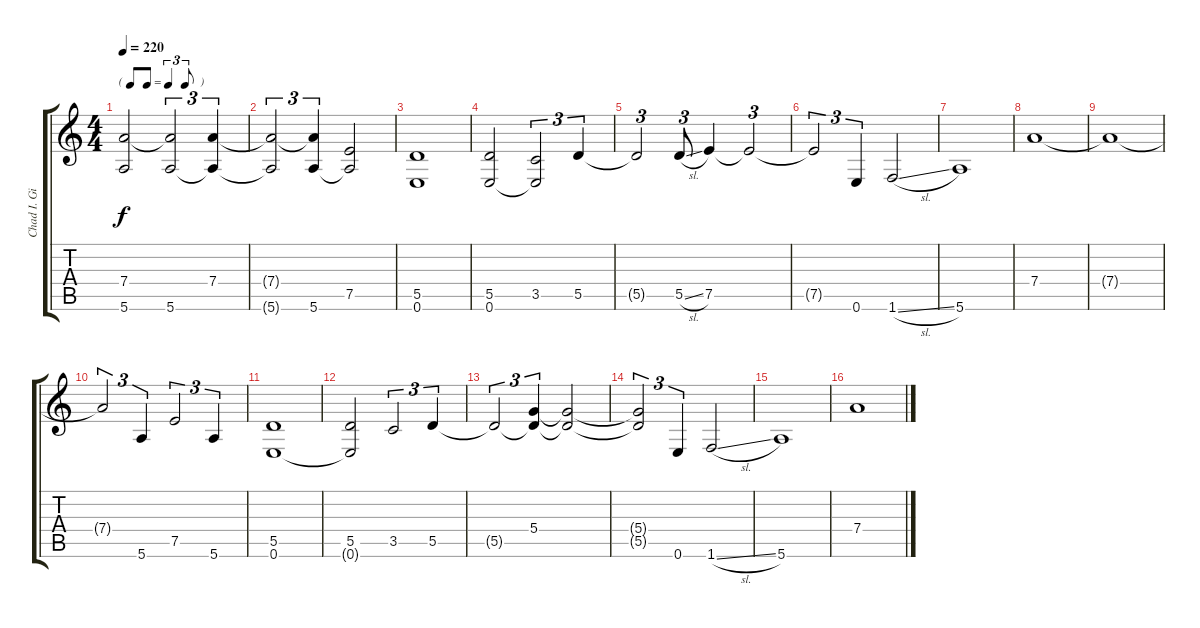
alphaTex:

\track ("Chad I. Ginsburg" "Chad I. Gi") {instrument acousticguitarsteel}
\staff {score tabs}
\tuning (E4 B3 G3 D3 A2 E2) {hide}
\ts (4 4)
\tf triplet8th
\tempo 220
\clef g2
\ks c
(7.4{t} 5.6{t}).2{dy f} (7.4{t} 5.6).2{tu (3 2)} (7.4 5.6{t}).4{tu (3 2)} |
(7.4{t} 5.6{t}).2{tu (3 2)} (7.4{t} 5.6).4{tu (3 2)} (7.5 5.6{t}).2 |
(5.5 0.6).1 |
(5.5 0.6).2 (3.5 0.6{t}).2{tu (3 2)} 5.5.4{tu (3 2)} |
5.5{t}.2{tu (3 2)} 5.5{sl}.8{tu (3 2)} 7.5.4 7.5{t}.2{tu (3 2)} |
7.5{t}.2{tu (3 2)} 0.6.4{tu (3 2)} 1.6{sl}.2 |
5.6.1 |
7.4.1 |
7.4{t}.1 |
7.4{t}.2{tu (3 2)} 5.6.4{tu (3 2)} 7.5.2{tu (3 2)} 5.6.4{tu (3 2)} |
(5.5 0.6).1 |
(5.5 0.6{t}).2 3.5.2{tu (3 2)} 5.5.4{tu (3 2)} |
5.5{t}.2{tu (3 2)} (5.4 5.5{t}).4{tu (3 2)} (5.4{t} 5.5{t}).2 |
(5.4{t} 5.5{t}).2{tu (3 2)} 0.6.4{tu (3 2)} 1.6{sl}.2 |
5.6.1 |
7.4.1
